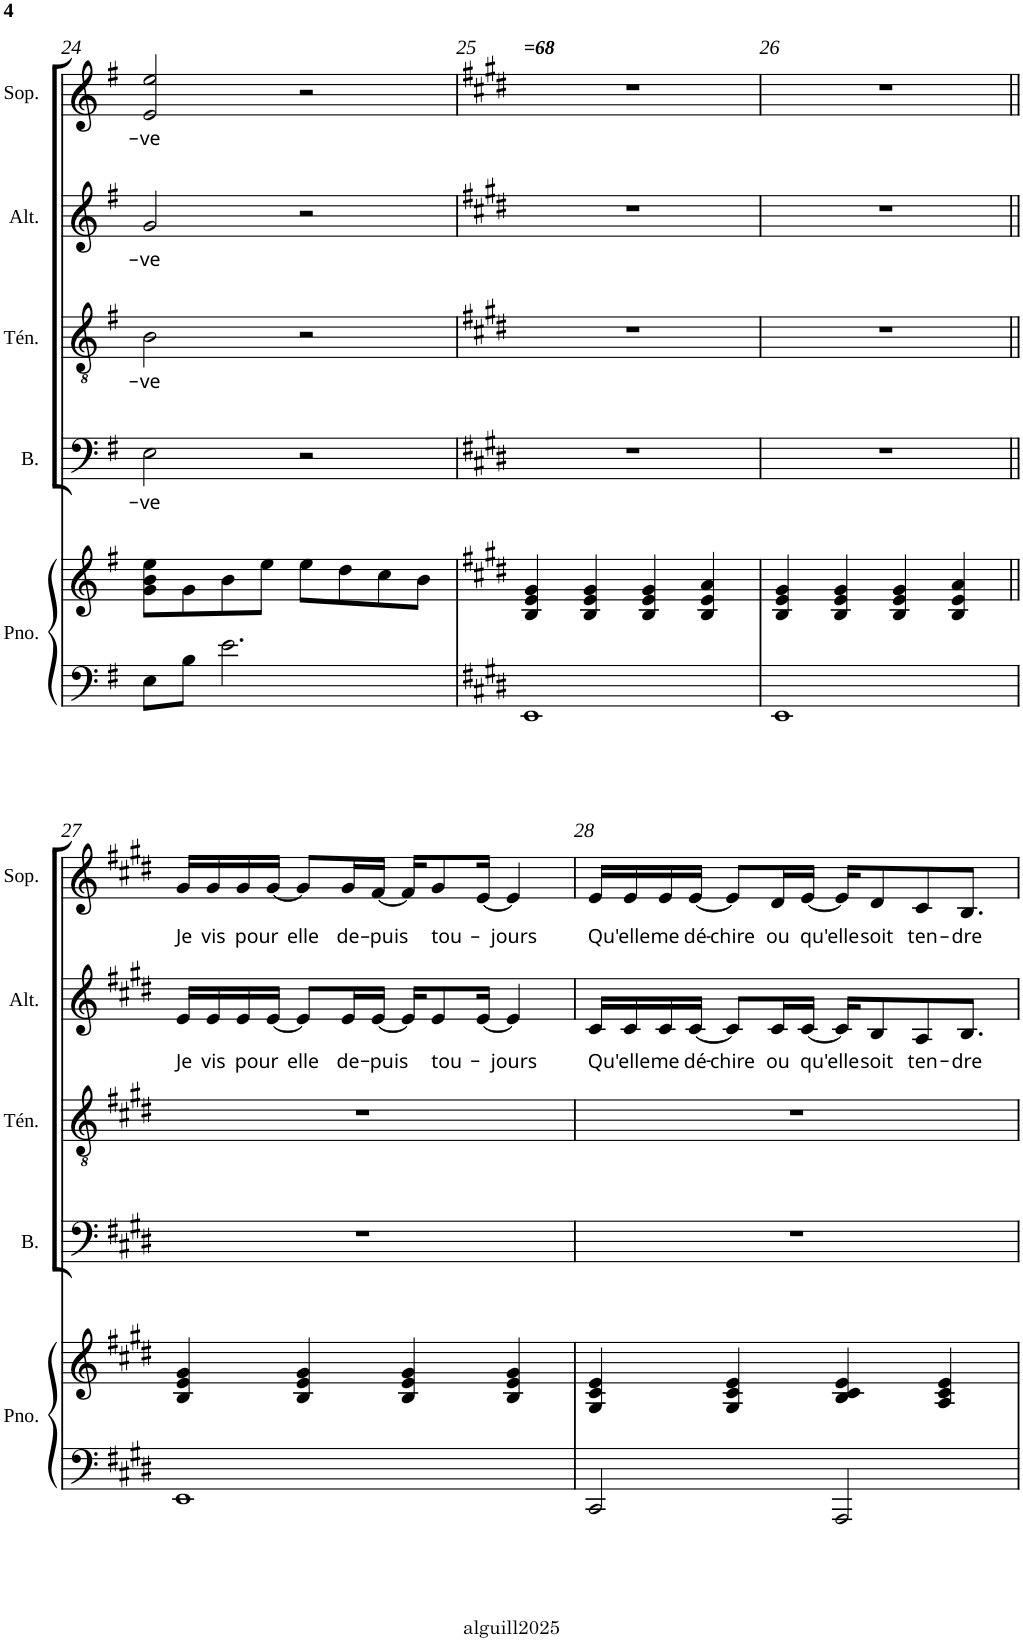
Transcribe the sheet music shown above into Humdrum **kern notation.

**kern	**kern	**kern	**text	**kern	**text	**kern	**text	**kern	**text
*part5	*part5	*part4	*part4	*part3	*part3	*part2	*part2	*part1	*part1
*staff6	*staff5	*staff4	*staff4	*staff3	*staff3	*staff2	*staff2	*staff1	*staff1
*I"Piano	*	*I"Basse	*	*I"Ténor	*	*I"Alto	*	*I"Soprano	*
*I'Pno.	*	*I'B.	*	*I'Tén.	*	*I'Alt.	*	*I'Sop.	*
!!LO:PB:g=z
*clefF4	*clefG2	*clefF4	*	*clefGv2	*	*clefG2	*	*clefG2	*
*k[f#]	*k[f#]	*k[f#]	*	*k[f#]	*	*k[f#]	*	*k[f#]	*
*e:	*e:	*e:	*	*e:	*	*e:	*	*e:	*
*M4/4	*M4/4	*M4/4	*	*M4/4	*	*M4/4	*	*M4/4	*
*met(c)	*met(c)	*met(c)	*	*met(c)	*	*met(c)	*	*met(c)	*
=24	=24	=24	=24	=24	=24	=24	=24	=24	=24
!	!	!	!LO:LY:b	!	!LO:LY:b	!	!LO:LY:b	!	!LO:LY:b
8E\L	8g\ 8b\ 8ee\L	2E\	-ve	2B\	-ve	2g/	-ve	2e/ 2ee/	-ve
8B\J	8g\	.	.	.	.	.	.	.	.
2.e\	8b\	.	.	.	.	.	.	.	.
.	8ee\J	.	.	.	.	.	.	.	.
.	8ee\L	2r	.	2r	.	2r	.	2r	.
.	8dd\	.	.	.	.	.	.	.	.
.	8cc\	.	.	.	.	.	.	.	.
.	8b\J	.	.	.	.	.	.	.	.
=25	=25	=25	=25	=25	=25	=25	=25	=25	=25
*k[f#c#g#d#]	*k[f#c#g#d#]	*k[f#c#g#d#]	*	*k[f#c#g#d#]	*	*k[f#c#g#d#]	*	*k[f#c#g#d#]	*
*E:	*E:	*E:	*	*E:	*	*E:	*	*E:	*
!	!	!	!	!	!	!	!	!LO:TX:a:Bi:t==68	!
1EE	4B/ 4e/ 4g#/	1r	.	1r	.	1r	.	1r	.
.	4B/ 4e/ 4g#/	.	.	.	.	.	.	.	.
.	4B/ 4e/ 4g#/	.	.	.	.	.	.	.	.
.	4B/ 4e/ 4a/	.	.	.	.	.	.	.	.
=26	=26	=26	=26	=26	=26	=26	=26	=26	=26
1EE	4B/ 4e/ 4g#/	1r	.	1r	.	1r	.	1r	.
.	4B/ 4e/ 4g#/	.	.	.	.	.	.	.	.
.	4B/ 4e/ 4g#/	.	.	.	.	.	.	.	.
.	4B/ 4e/ 4a/	.	.	.	.	.	.	.	.
!!LO:LB:g=z
=27||	=27||	=27||	=27||	=27||	=27||	=27||	=27||	=27||	=27||
!	!	!	!	!	!	!	!LO:LY:b	!	!LO:LY:b
1EE	4B/ 4e/ 4g#/	1r	.	1r	.	16e/LL	Je	16g#/LL	Je
!	!	!	!	!	!	!	!LO:LY:b	!	!LO:LY:b
.	.	.	.	.	.	16e/	vis	16g#/	vis
!	!	!	!	!	!	!	!LO:LY:b	!	!LO:LY:b
.	.	.	.	.	.	16e/	pour	16g#/	pour
.	.	.	.	.	.	[16e/JJ	.	[16g#/JJ	.
!	!	!	!	!	!	!	!LO:LY:b	!	!LO:LY:b
.	4B/ 4e/ 4g#/	.	.	.	.	8e/L]	elle	8g#/L]	elle
!	!	!	!	!	!	!	!LO:LY:b	!	!LO:LY:b
.	.	.	.	.	.	16e/L	de-	16g#/L	de-
!	!	!	!	!	!	!	!LO:LY:b	!	!LO:LY:b
.	.	.	.	.	.	[16e/JJ	-puis	[16f#/JJ	-puis
.	4B/ 4e/ 4g#/	.	.	.	.	16e/KL]	.	16f#/KL]	.
!	!	!	!	!	!	!	!LO:LY:b	!	!LO:LY:b
.	.	.	.	.	.	8e/	tou-	8g#/	tou-
.	.	.	.	.	.	[16e/Jk	.	[16e/Jk	.
!	!	!	!	!	!	!	!LO:LY:b	!	!LO:LY:b
.	4B/ 4e/ 4g#/	.	.	.	.	4e/]	-jours	4e/]	-jours
=28	=28	=28	=28	=28	=28	=28	=28	=28	=28
!	!	!	!	!	!	!	!LO:LY:b	!	!LO:LY:b
2CC#/	4G#/ 4c#/ 4e/	1r	.	1r	.	16c#/LL	Qu'elle	16e/LL	Qu'elle
.	.	.	.	.	.	16c#/	.	16e/	.
!	!	!	!	!	!	!	!LO:LY:b	!	!LO:LY:b
.	.	.	.	.	.	16c#/	me	16e/	me
!	!	!	!	!	!	!	!LO:LY:b	!	!LO:LY:b
.	.	.	.	.	.	[16c#/JJ	dé-	[16e/JJ	dé-
!	!	!	!	!	!	!	!LO:LY:b	!	!LO:LY:b
.	4G#/ 4c#/ 4e/	.	.	.	.	8c#/L]	-chire	8e/L]	-chire
!	!	!	!	!	!	!	!LO:LY:b	!	!LO:LY:b
.	.	.	.	.	.	16c#/L	ou	16d#/L	ou
!	!	!	!	!	!	!	!LO:LY:b	!	!LO:LY:b
.	.	.	.	.	.	[16c#/JJ	qu'elle	[16e/JJ	qu'elle
2AAA/	4B/ 4c#/ 4e/	.	.	.	.	16c#/KL]	.	16e/KL]	.
!	!	!	!	!	!	!	!LO:LY:b	!	!LO:LY:b
.	.	.	.	.	.	8B/	soit	8d#/	soit
!	!	!	!	!	!	!	!LO:LY:b	!	!LO:LY:b
.	.	.	.	.	.	8A/	ten-	8c#/	ten-
.	4A/ 4c#/ 4e/	.	.	.	.	.	.	.	.
!	!	!	!	!	!	!	!LO:LY:b	!	!LO:LY:b
.	.	.	.	.	.	8.B/J	-dre	8.B/J	-dre
=	=	=	=	=	=	=	=	=	=
*-	*-	*-	*-	*-	*-	*-	*-	*-	*-
